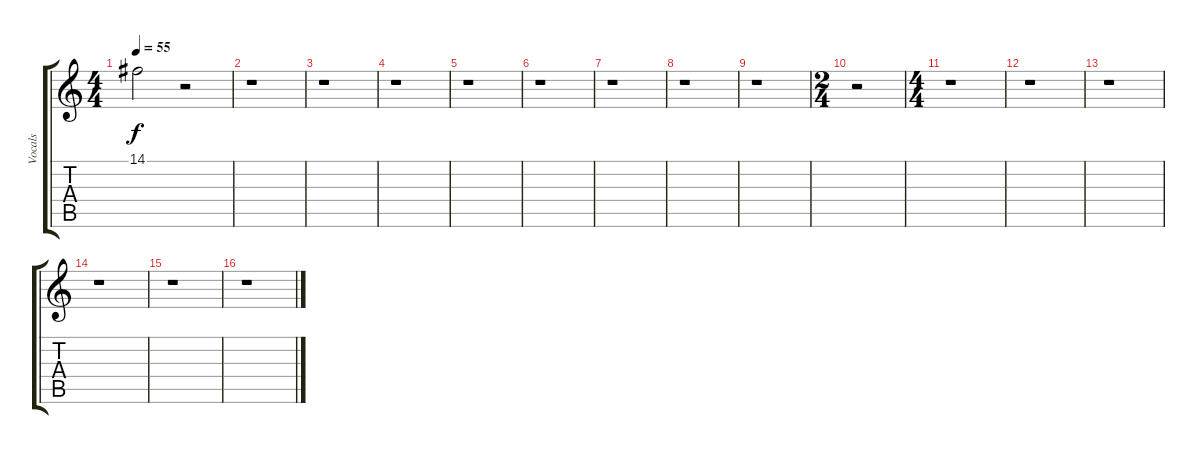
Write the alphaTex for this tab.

\track ("Vocals" "Vocals") {instrument lead6voice}
\staff {score tabs}
\tuning (E4 B3 G3 D3 A2 E2) {hide}
\ts (4 4)
\tempo 55
\clef g2
\ks c
14.1.2{dy f} r.2 |
r.1 |
r.1 |
r.1 |
r.1 |
r.1 |
r.1 |
r.1 |
r.1 |
\ts (2 4)
r.2 |
\ts (4 4)
r.1 |
r.1 |
r.1 |
r.1 |
r.1 |
r.1
